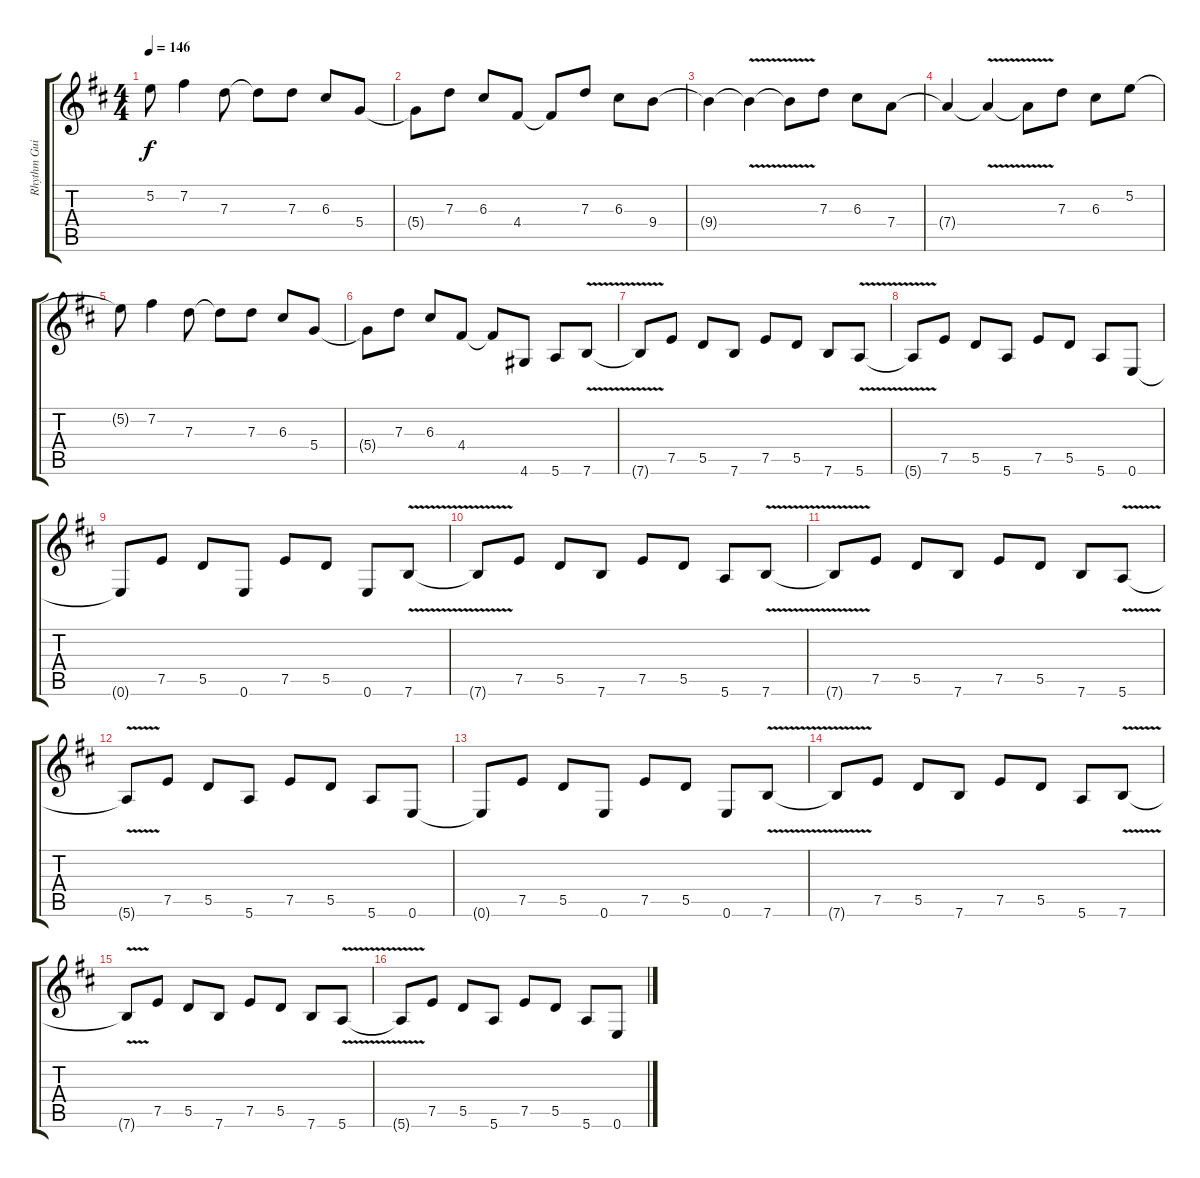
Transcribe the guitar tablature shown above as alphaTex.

\track ("Rhythm Guitar" "Rhythm Gui") {instrument distortionguitar}
\staff {score tabs}
\tuning (E4 B3 G3 D3 A2 E2) {hide}
\ts (4 4)
\tempo 146
\clef g2
\ks d
5.2{t}.8{dy f} 7.2.4 7.3.8 7.3{t}.8 7.3.8 6.3.8 5.4.8 |
5.4{t}.8 7.3.8 6.3.8 4.4.8 4.4{t}.8 7.3.8 6.3.8 9.4.8 |
9.4{t}.4 9.4{v t}.4 9.4{v t}.8 7.3.8 6.3.8 7.4.8 |
7.4{t}.4 7.4{v t}.4 7.4{v t}.8 7.3.8 6.3.8 5.2.8 |
5.2{t}.8 7.2.4 7.3.8 7.3{t}.8 7.3.8 6.3.8 5.4.8 |
5.4{t}.8 7.3.8 6.3.8 4.4.8 4.4{t}.8 4.6.8 5.6.8 7.6{v}.8 |
7.6{v t}.8 7.5.8 5.5.8 7.6.8 7.5.8 5.5.8 7.6.8 5.6{v}.8 |
5.6{v t}.8 7.5.8 5.5.8 5.6.8 7.5.8 5.5.8 5.6.8 0.6.8 |
0.6{t}.8 7.5.8 5.5.8 0.6.8 7.5.8 5.5.8 0.6.8 7.6{v}.8 |
7.6{v t}.8 7.5.8 5.5.8 7.6.8 7.5.8 5.5.8 5.6.8 7.6{v}.8 |
7.6{v t}.8 7.5.8 5.5.8 7.6.8 7.5.8 5.5.8 7.6.8 5.6{v}.8 |
5.6{v t}.8 7.5.8 5.5.8 5.6.8 7.5.8 5.5.8 5.6.8 0.6.8 |
0.6{t}.8 7.5.8 5.5.8 0.6.8 7.5.8 5.5.8 0.6.8 7.6{v}.8 |
7.6{v t}.8 7.5.8 5.5.8 7.6.8 7.5.8 5.5.8 5.6.8 7.6{v}.8 |
7.6{v t}.8 7.5.8 5.5.8 7.6.8 7.5.8 5.5.8 7.6.8 5.6{v}.8 |
5.6{v t}.8 7.5.8 5.5.8 5.6.8 7.5.8 5.5.8 5.6.8 0.6.8
